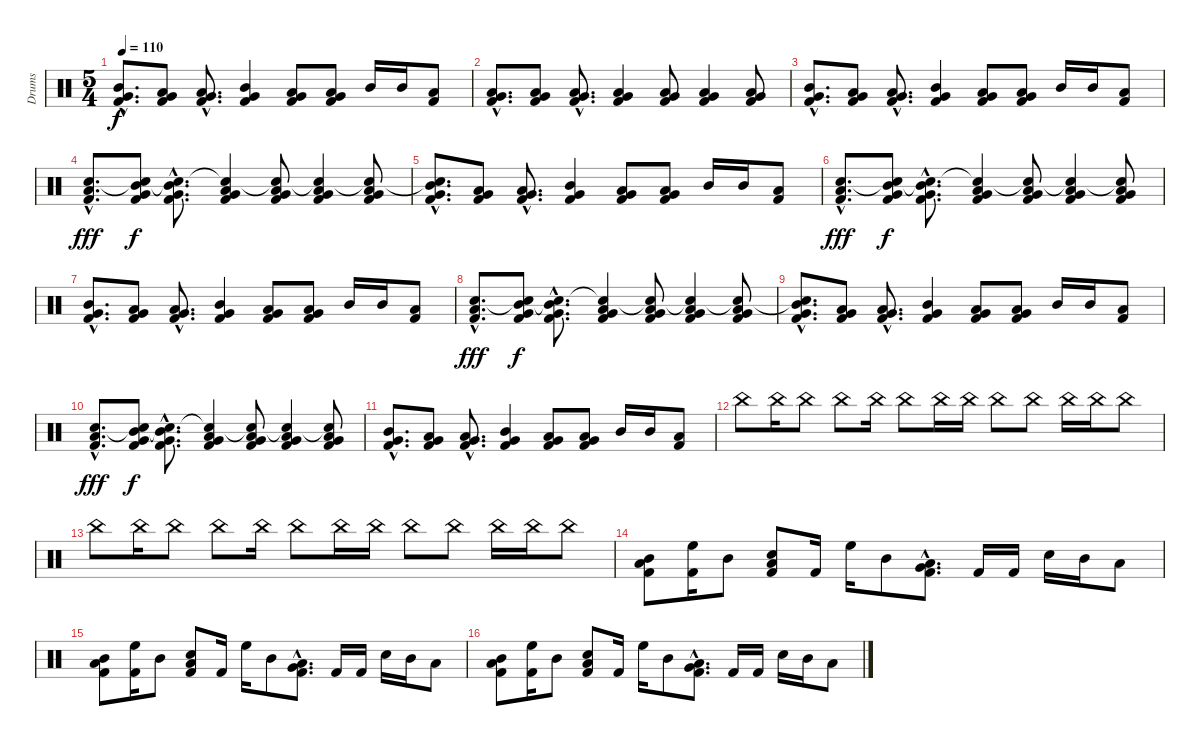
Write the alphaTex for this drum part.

\track ("Drums" "Drums") {instrument percussion}
\staff {score}
\articulation defaults
\ts (5 4)
\tempo 110
\clef neutral
\ks c
("Mid Tom (hit)"{hac} "Very Low Tom (hit)"{hac} "Kick (hit) 2"{hac}).8{d dy f} ("Low Floor Tom (hit)" "Very Low Tom (hit)" "Kick (hit) 2").8 ("Low Floor Tom (hit)"{hac} "Very Low Tom (hit)"{hac} "Kick (hit) 2"{hac}).8{d} ("Mid Tom (hit)" "Very Low Tom (hit)" "Kick (hit) 2").4 ("Low Floor Tom (hit)" "Very Low Tom (hit)" "Kick (hit) 2").8 ("Low Floor Tom (hit)" "Very Low Tom (hit)" "Kick (hit) 2").8 "Mid Tom (hit)".16 "Mid Tom (hit)".16 ("Low Floor Tom (hit)" "Kick (hit) 2").8 |
("Low Floor Tom (hit)"{hac} "Very Low Tom (hit)"{hac} "Kick (hit) 2"{hac}).8{d} ("Low Floor Tom (hit)" "Very Low Tom (hit)" "Kick (hit) 2").8 ("Low Floor Tom (hit)"{hac} "Very Low Tom (hit)"{hac} "Kick (hit) 2"{hac}).8{d} ("Low Floor Tom (hit)" "Very Low Tom (hit)" "Kick (hit) 2").4 ("Low Floor Tom (hit)" "Very Low Tom (hit)" "Kick (hit) 2").8 ("Low Floor Tom (hit)" "Very Low Tom (hit)" "Kick (hit) 2").4 ("Low Floor Tom (hit)" "Very Low Tom (hit)" "Kick (hit) 2").8 |
("Mid Tom (hit)"{hac} "Very Low Tom (hit)"{hac} "Kick (hit) 2"{hac}).8{d} ("Low Floor Tom (hit)" "Very Low Tom (hit)" "Kick (hit) 2").8 ("Low Floor Tom (hit)"{hac} "Very Low Tom (hit)"{hac} "Kick (hit) 2"{hac}).8{d} ("Mid Tom (hit)" "Very Low Tom (hit)" "Kick (hit) 2").4 ("Low Floor Tom (hit)" "Very Low Tom (hit)" "Kick (hit) 2").8 ("Low Floor Tom (hit)" "Very Low Tom (hit)" "Kick (hit) 2").8 "Mid Tom (hit)".16 "Mid Tom (hit)".16 ("Low Floor Tom (hit)" "Kick (hit) 2").8 |
("Snare (hit) 2"{hac} "Low Floor Tom (hit)"{hac} "Kick (hit) 2"{hac}).8{d dy fff} ("Snare (hit)"{t} "Mid Tom (hit)" "Very Low Tom (hit)" "Kick (hit) 2").8{dy f} ("Snare (hit)"{hac t} "Mid Tom (hit)"{hac} "Very Low Tom (hit)"{hac} "Kick (hit) 2"{hac}).8{d} ("Snare (hit)"{t} "Low Floor Tom (hit)" "Very Low Tom (hit)" "Kick (hit) 2").4 ("Snare (hit)"{t} "Low Floor Tom (hit)" "Very Low Tom (hit)" "Kick (hit) 2").8 ("Snare (hit)"{t} "Low Floor Tom (hit)" "Very Low Tom (hit)" "Kick (hit) 2").4 ("Snare (hit)"{t} "Low Floor Tom (hit)" "Very Low Tom (hit)" "Kick (hit) 2").8 |
("Snare (hit)"{hac t} "Mid Tom (hit)"{hac} "Very Low Tom (hit)"{hac} "Kick (hit) 2"{hac}).8{d} ("Low Floor Tom (hit)" "Very Low Tom (hit)" "Kick (hit) 2").8 ("Low Floor Tom (hit)"{hac} "Very Low Tom (hit)"{hac} "Kick (hit) 2"{hac}).8{d} ("Mid Tom (hit)" "Very Low Tom (hit)" "Kick (hit) 2").4 ("Low Floor Tom (hit)" "Very Low Tom (hit)" "Kick (hit) 2").8 ("Low Floor Tom (hit)" "Very Low Tom (hit)" "Kick (hit) 2").8 "Mid Tom (hit)".16 "Mid Tom (hit)".16 ("Low Floor Tom (hit)" "Kick (hit) 2").8 |
("Snare (hit) 2"{hac} "Low Floor Tom (hit)"{hac} "Kick (hit) 2"{hac}).8{d dy fff} ("Snare (hit)"{t} "Mid Tom (hit)" "Very Low Tom (hit)" "Kick (hit) 2").8{dy f} ("Snare (hit)"{hac t} "Mid Tom (hit)"{hac} "Very Low Tom (hit)"{hac} "Kick (hit) 2"{hac}).8{d} ("Snare (hit)"{t} "Low Floor Tom (hit)" "Very Low Tom (hit)" "Kick (hit) 2").4 ("Snare (hit)"{t} "Low Floor Tom (hit)" "Very Low Tom (hit)" "Kick (hit) 2").8 ("Snare (hit)"{t} "Low Floor Tom (hit)" "Very Low Tom (hit)" "Kick (hit) 2").4 ("Snare (hit)"{t} "Low Floor Tom (hit)" "Very Low Tom (hit)" "Kick (hit) 2").8 |
("Mid Tom (hit)"{hac} "Very Low Tom (hit)"{hac} "Kick (hit) 2"{hac}).8{d} ("Low Floor Tom (hit)" "Very Low Tom (hit)" "Kick (hit) 2").8 ("Low Floor Tom (hit)"{hac} "Very Low Tom (hit)"{hac} "Kick (hit) 2"{hac}).8{d} ("Mid Tom (hit)" "Very Low Tom (hit)" "Kick (hit) 2").4 ("Low Floor Tom (hit)" "Very Low Tom (hit)" "Kick (hit) 2").8 ("Low Floor Tom (hit)" "Very Low Tom (hit)" "Kick (hit) 2").8 "Mid Tom (hit)".16 "Mid Tom (hit)".16 ("Low Floor Tom (hit)" "Kick (hit) 2").8 |
("Snare (hit) 2"{hac} "Low Floor Tom (hit)"{hac} "Kick (hit) 2"{hac}).8{d dy fff} ("Snare (hit)"{t} "Mid Tom (hit)" "Very Low Tom (hit)" "Kick (hit) 2").8{dy f} ("Snare (hit)"{hac t} "Mid Tom (hit)"{hac} "Very Low Tom (hit)"{hac} "Kick (hit) 2"{hac}).8{d} ("Snare (hit)"{t} "Low Floor Tom (hit)" "Very Low Tom (hit)" "Kick (hit) 2").4 ("Snare (hit)"{t} "Low Floor Tom (hit)" "Very Low Tom (hit)" "Kick (hit) 2").8 ("Snare (hit)"{t} "Low Floor Tom (hit)" "Very Low Tom (hit)" "Kick (hit) 2").4 ("Snare (hit)"{t} "Low Floor Tom (hit)" "Very Low Tom (hit)" "Kick (hit) 2").8 |
("Snare (hit)"{hac t} "Mid Tom (hit)"{hac} "Very Low Tom (hit)"{hac} "Kick (hit) 2"{hac}).8{d} ("Low Floor Tom (hit)" "Very Low Tom (hit)" "Kick (hit) 2").8 ("Low Floor Tom (hit)"{hac} "Very Low Tom (hit)"{hac} "Kick (hit) 2"{hac}).8{d} ("Mid Tom (hit)" "Very Low Tom (hit)" "Kick (hit) 2").4 ("Low Floor Tom (hit)" "Very Low Tom (hit)" "Kick (hit) 2").8 ("Low Floor Tom (hit)" "Very Low Tom (hit)" "Kick (hit) 2").8 "Mid Tom (hit)".16 "Mid Tom (hit)".16 ("Low Floor Tom (hit)" "Kick (hit) 2").8 |
("Snare (hit) 2"{hac} "Low Floor Tom (hit)"{hac} "Kick (hit) 2"{hac}).8{d dy fff} ("Snare (hit)"{t} "Mid Tom (hit)" "Very Low Tom (hit)" "Kick (hit) 2").8{dy f} ("Snare (hit)"{hac t} "Mid Tom (hit)"{hac} "Very Low Tom (hit)"{hac} "Kick (hit) 2"{hac}).8{d} ("Snare (hit)"{t} "Low Floor Tom (hit)" "Very Low Tom (hit)" "Kick (hit) 2").4 ("Snare (hit)"{t} "Low Floor Tom (hit)" "Very Low Tom (hit)" "Kick (hit) 2").8 ("Snare (hit)"{t} "Low Floor Tom (hit)" "Very Low Tom (hit)" "Kick (hit) 2").4 ("Snare (hit)"{t} "Low Floor Tom (hit)" "Very Low Tom (hit)" "Kick (hit) 2").8 |
("Mid Tom (hit)"{hac} "Very Low Tom (hit)"{hac} "Kick (hit) 2"{hac}).8{d} ("Low Floor Tom (hit)" "Very Low Tom (hit)" "Kick (hit) 2").8 ("Low Floor Tom (hit)"{hac} "Very Low Tom (hit)"{hac} "Kick (hit) 2"{hac}).8{d} ("Mid Tom (hit)" "Very Low Tom (hit)" "Kick (hit) 2").4 ("Low Floor Tom (hit)" "Very Low Tom (hit)" "Kick (hit) 2").8 ("Low Floor Tom (hit)" "Very Low Tom (hit)" "Kick (hit) 2").8 "Mid Tom (hit)".16 "Mid Tom (hit)".16 ("Low Floor Tom (hit)" "Kick (hit) 2").8 |
"China (hit)".8 "China (hit)".16 "China (hit)".8 "China (hit)".8 "China (hit)".16 "China (hit)".8 "China (hit)".16 "China (hit)".16 "China (hit)".8 "China (hit)".8 "China (hit)".16 "China (hit)".16 "China (hit)".8 |
"China (hit)".8 "China (hit)".16 "China (hit)".8 "China (hit)".8 "China (hit)".16 "China (hit)".8 "China (hit)".16 "China (hit)".16 "China (hit)".8 "China (hit)".8 "China (hit)".16 "China (hit)".16 "China (hit)".8 |
("Mid Tom (hit)" "Low Floor Tom (hit)" "Kick (hit) 2").8 ("High Floor Tom (hit)" "Kick (hit) 2").16 "Mid Tom (hit)".8 ("Snare (hit) 2" "Low Floor Tom (hit)" "Kick (hit) 2").8 "Kick (hit) 2".16 "High Floor Tom (hit)".16 "Mid Tom (hit)".8 ("Low Floor Tom (hit)"{hac} "Very Low Tom (hit)"{hac} "Kick (hit) 2"{hac}).8{d} "Kick (hit) 2".16 "Kick (hit) 2".16 "Snare (hit) 2".16 "Mid Tom (hit)".16 "Low Floor Tom (hit)".8 |
("Mid Tom (hit)" "Low Floor Tom (hit)" "Kick (hit) 2").8 ("High Floor Tom (hit)" "Kick (hit) 2").16 "Mid Tom (hit)".8 ("Snare (hit) 2" "Low Floor Tom (hit)" "Kick (hit) 2").8 "Kick (hit) 2".16 "High Floor Tom (hit)".16 "Mid Tom (hit)".8 ("Low Floor Tom (hit)"{hac} "Very Low Tom (hit)"{hac} "Kick (hit) 2"{hac}).8{d} "Kick (hit) 2".16 "Kick (hit) 2".16 "Snare (hit) 2".16 "Mid Tom (hit)".16 "Low Floor Tom (hit)".8 |
("Mid Tom (hit)" "Low Floor Tom (hit)" "Kick (hit) 2").8 ("High Floor Tom (hit)" "Kick (hit) 2").16 "Mid Tom (hit)".8 ("Snare (hit) 2" "Low Floor Tom (hit)" "Kick (hit) 2").8 "Kick (hit) 2".16 "High Floor Tom (hit)".16 "Mid Tom (hit)".8 ("Low Floor Tom (hit)"{hac} "Very Low Tom (hit)"{hac} "Kick (hit) 2"{hac}).8{d} "Kick (hit) 2".16 "Kick (hit) 2".16 "Snare (hit) 2".16 "Mid Tom (hit)".16 "Low Floor Tom (hit)".8
